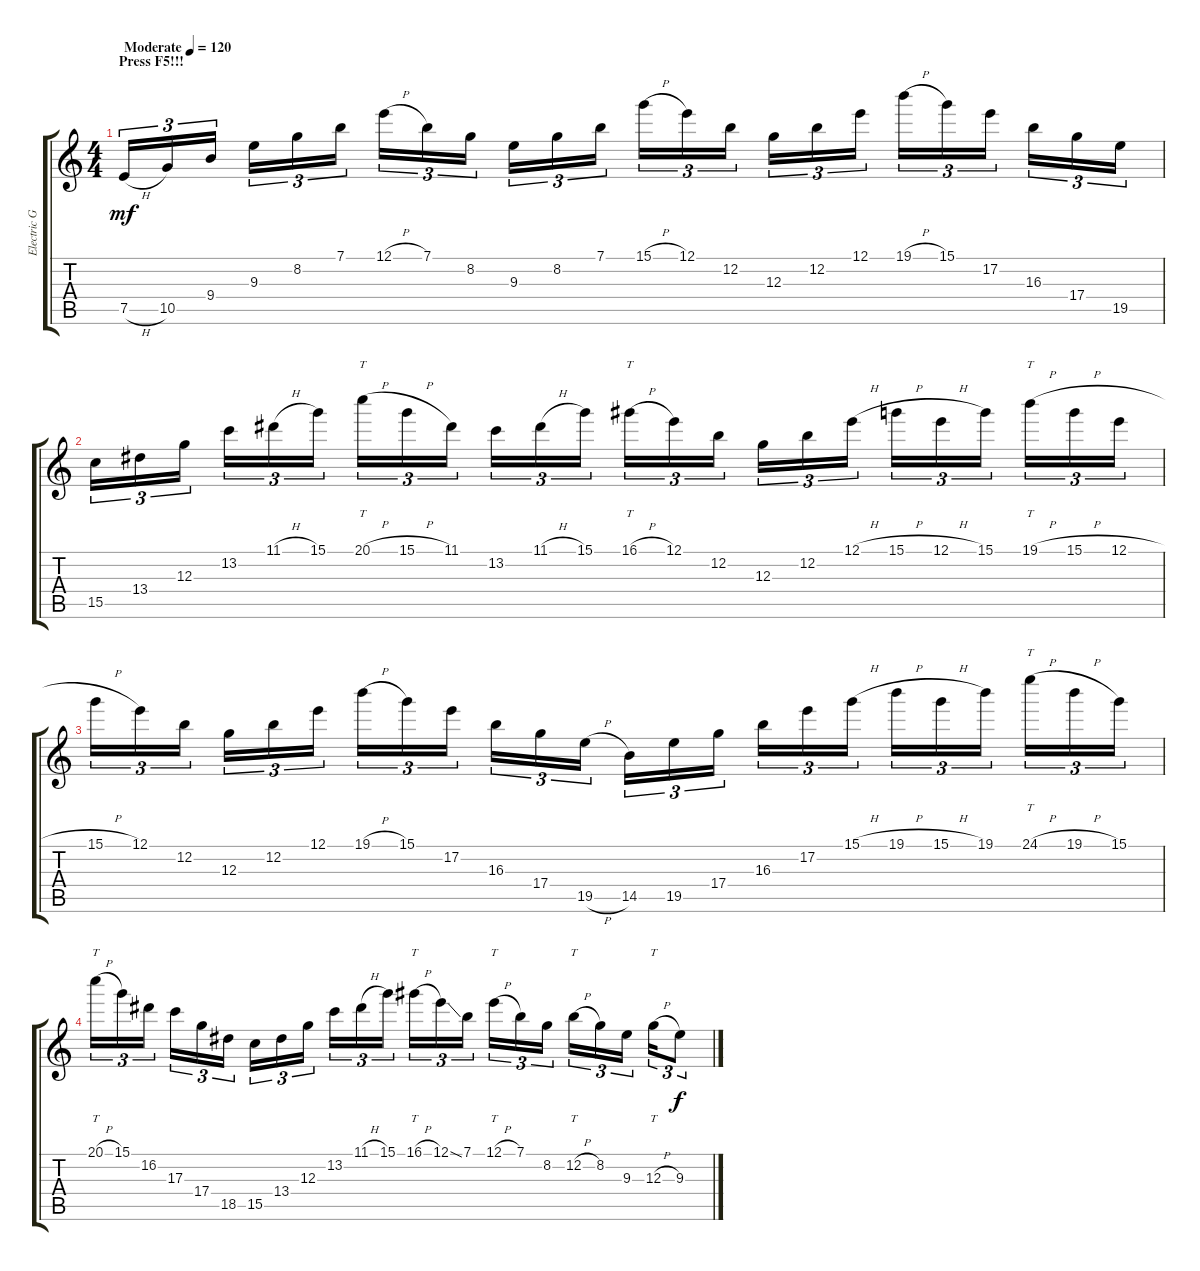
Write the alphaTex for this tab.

\track ("Electric Guitar" "Electric G") {instrument distortionguitar}
\staff {score tabs}
\tuning (E4 B3 G3 D3 A2 E2) {hide}
\ts (4 4)
\section ("" "Press F5!!!")
\tempo (120 "Moderate")
\clef g2
\ks c
7.5{h}.16{tu (3 2) dy mf instrument distortionguitar} 10.5.16{tu (3 2)} 9.4.16{tu (3 2)} 9.3.16{tu (3 2)} 8.2.16{tu (3 2)} 7.1.16{tu (3 2)} 12.1{h}.16{tu (3 2)} 7.1.16{tu (3 2)} 8.2.16{tu (3 2)} 9.3.16{tu (3 2)} 8.2.16{tu (3 2)} 7.1.16{tu (3 2)} 15.1{h}.16{tu (3 2)} 12.1.16{tu (3 2)} 12.2.16{tu (3 2)} 12.3.16{tu (3 2)} 12.2.16{tu (3 2)} 12.1.16{tu (3 2)} 19.1{h}.16{tu (3 2)} 15.1.16{tu (3 2)} 17.2.16{tu (3 2)} 16.3.16{tu (3 2)} 17.4.16{tu (3 2)} 19.5.16{tu (3 2)} |
15.5.16{tu (3 2)} 13.4.16{tu (3 2)} 12.3.16{tu (3 2)} 13.2.16{tu (3 2)} 11.1{h}.16{tu (3 2)} 15.1.16{tu (3 2)} 20.1{h}.16{tt tu (3 2)} 15.1{h}.16{tu (3 2)} 11.1.16{tu (3 2)} 13.2.16{tu (3 2)} 11.1{h}.16{tu (3 2)} 15.1.16{tu (3 2)} 16.1{h}.16{tt tu (3 2)} 12.1.16{tu (3 2)} 12.2.16{tu (3 2)} 12.3.16{tu (3 2)} 12.2.16{tu (3 2)} 12.1{h}.16{tu (3 2)} 15.1{h}.16{tu (3 2)} 12.1{h}.16{tu (3 2)} 15.1.16{tu (3 2)} 19.1{h}.16{tt tu (3 2)} 15.1{h}.16{tu (3 2)} 12.1{h}.16{tu (3 2)} |
15.1{h}.16{tu (3 2)} 12.1.16{tu (3 2)} 12.2.16{tu (3 2)} 12.3.16{tu (3 2)} 12.2.16{tu (3 2)} 12.1.16{tu (3 2)} 19.1{h}.16{tu (3 2)} 15.1.16{tu (3 2)} 17.2.16{tu (3 2)} 16.3.16{tu (3 2)} 17.4.16{tu (3 2)} 19.5{h}.16{tu (3 2)} 14.5.16{tu (3 2)} 19.5.16{tu (3 2)} 17.4.16{tu (3 2)} 16.3.16{tu (3 2)} 17.2.16{tu (3 2)} 15.1{h}.16{tu (3 2)} 19.1{h}.16{tu (3 2)} 15.1{h}.16{tu (3 2)} 19.1.16{tu (3 2)} 24.1{h}.16{tt tu (3 2)} 19.1{h}.16{tu (3 2)} 15.1.16{tu (3 2)} |
20.1{h}.16{tt tu (3 2)} 15.1.16{tu (3 2)} 16.2.16{tu (3 2)} 17.3.16{tu (3 2)} 17.4.16{tu (3 2)} 18.5.16{tu (3 2)} 15.5.16{tu (3 2)} 13.4.16{tu (3 2)} 12.3.16{tu (3 2)} 13.2.16{tu (3 2)} 11.1{h}.16{tu (3 2)} 15.1.16{tu (3 2)} 16.1{h}.16{tt tu (3 2)} 12.1{ss}.16{tu (3 2)} 7.1.16{tu (3 2)} 12.1{h}.16{tt tu (3 2)} 7.1.16{tu (3 2)} 8.2.16{tu (3 2)} 12.2{h}.16{tt tu (3 2)} 8.2.16{tu (3 2)} 9.3.16{tu (3 2)} 12.3{h}.16{tt tu (3 2)} 9.3.8{tu (3 2) dy f}
